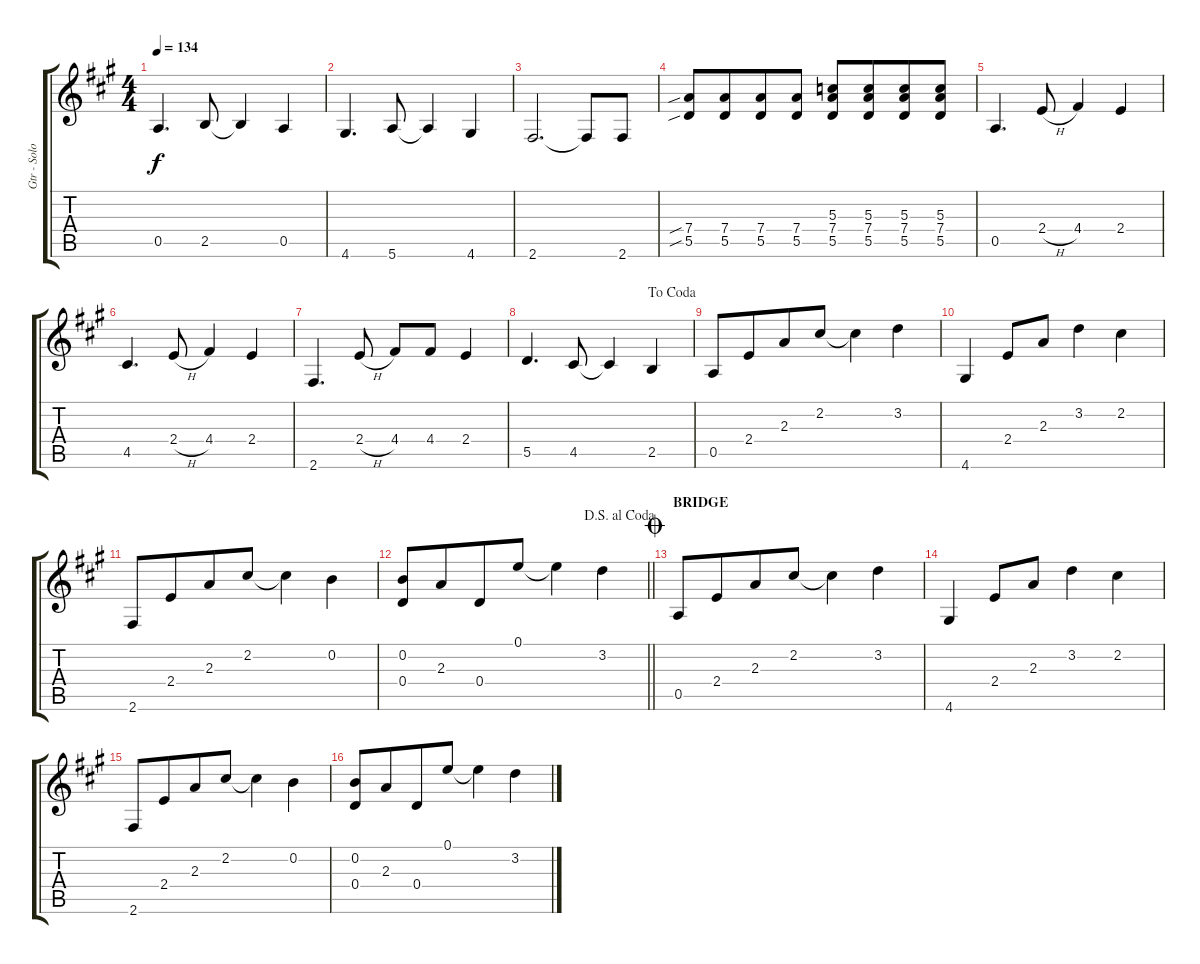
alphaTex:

\track ("Gtr - Solo" "Gtr - Solo") {instrument overdrivenguitar}
\staff {score tabs}
\tuning (E4 B3 G3 D3 A2 E2) {hide}
\ts (4 4)
\tempo 134
\clef g2
\ks a
0.5.4{d dy f} 2.5.8 2.5{t}.4 0.5.4 |
4.6.4{d} 5.6.8 5.6{t}.4 4.6.4 |
2.6.2{d} 2.6{t}.8 2.6.8 |
(7.4{sib} 5.5{sib}).8 (7.4 5.5).8{beam merge} (7.4 5.5).8 (7.4 5.5).8 (5.3 7.4 5.5).8 (5.3 7.4 5.5).8{beam merge} (5.3 7.4 5.5).8 (5.3 7.4 5.5).8 |
0.5.4{d} 2.4{h}.8 4.4.4 2.4.4 |
4.5.4{d} 2.4{h}.8 4.4.4 2.4.4 |
2.6.4{d} 2.4{h}.8 4.4.8 4.4.8 2.4.4 |
\jump dacoda
5.5.4{d} 4.5.8 4.5{t}.4 2.5.4 |
0.5.8{instrument electricguitarclean} 2.4.8{beam merge} 2.3.8 2.2.8 2.2{t}.4 3.2.4 |
4.6.4 2.4.8 2.3.8 3.2.4 2.2.4 |
2.6.8 2.4.8{beam merge} 2.3.8 2.2.8 2.2{t}.4 0.2.4 |
\jump dalsegnoalcoda
\barLineRight lightlight
(0.2 0.4).8 2.3.8{beam merge} 0.4.8 0.1.8 0.1{t}.4 3.2.4 |
\section ("" "BRIDGE")
\jump coda
0.5.8{instrument electricguitarclean} 2.4.8{beam merge} 2.3.8 2.2.8 2.2{t}.4 3.2.4 |
4.6.4 2.4.8 2.3.8 3.2.4 2.2.4 |
2.6.8 2.4.8{beam merge} 2.3.8 2.2.8 2.2{t}.4 0.2.4 |
(0.2 0.4).8 2.3.8{beam merge} 0.4.8 0.1.8 0.1{t}.4 3.2.4
